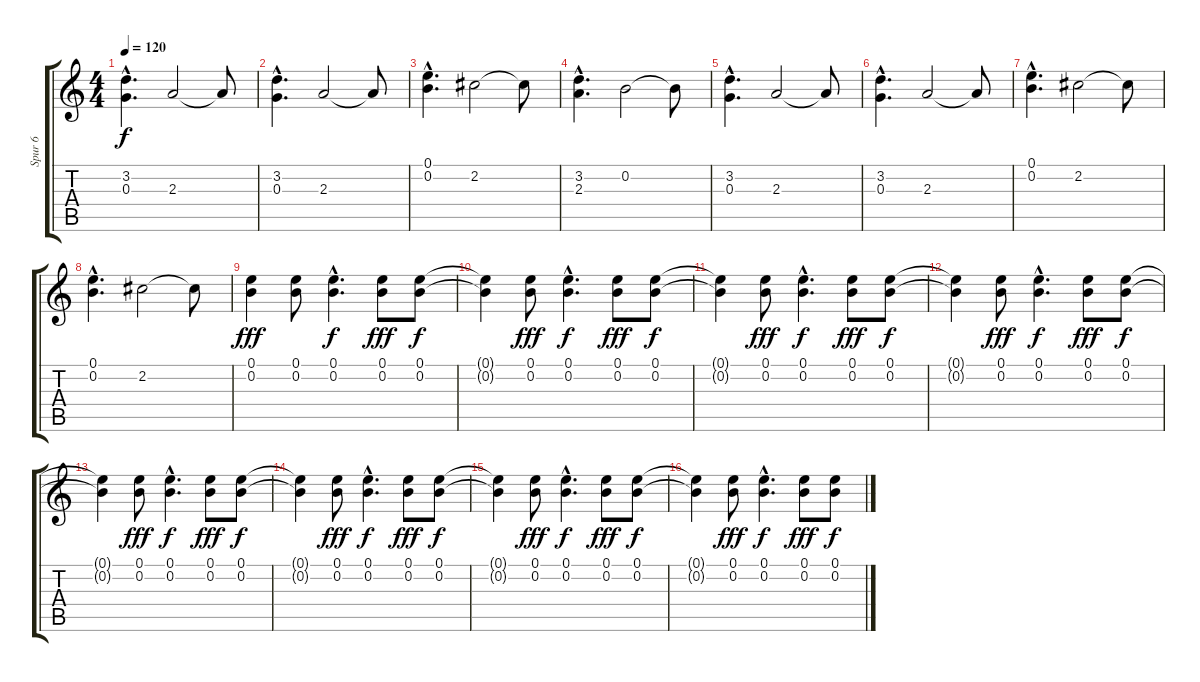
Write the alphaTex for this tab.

\track ("Spur 6" "Spur 6") {instrument electricguitarmuted}
\staff {score tabs}
\tuning (E4 B3 G3 D3 A2 E2) {hide}
\ts (4 4)
\tempo 120
\clef g2
\ks c
(3.2{hac} 0.3{hac}).4{d dy f} 2.3.2 2.3{t}.8 |
(3.2{hac} 0.3{hac}).4{d} 2.3.2 2.3{t}.8 |
(0.1{hac} 0.2{hac}).4{d} 2.2.2 2.2{t}.8 |
(3.2{hac} 2.3{hac}).4{d} 0.2.2 0.2{t}.8 |
(3.2{hac} 0.3{hac}).4{d} 2.3.2 2.3{t}.8 |
(3.2{hac} 0.3{hac}).4{d} 2.3.2 2.3{t}.8 |
(0.1{hac} 0.2{hac}).4{d} 2.2.2 2.2{t}.8 |
(0.1{hac} 0.2{hac}).4{d} 2.2.2 2.2{t}.8 |
(0.1 0.2).4{dy fff balance 16} (0.1 0.2).8 (0.1{hac} 0.2{hac}).4{d dy f} (0.1 0.2).8{dy fff} (0.1 0.2).8{dy f} |
(0.1{t} 0.2{t}).4 (0.1 0.2).8{dy fff} (0.1{hac} 0.2{hac}).4{d dy f} (0.1 0.2).8{dy fff} (0.1 0.2).8{dy f} |
(0.1{t} 0.2{t}).4 (0.1 0.2).8{dy fff} (0.1{hac} 0.2{hac}).4{d dy f} (0.1 0.2).8{dy fff} (0.1 0.2).8{dy f} |
(0.1{t} 0.2{t}).4 (0.1 0.2).8{dy fff} (0.1{hac} 0.2{hac}).4{d dy f} (0.1 0.2).8{dy fff} (0.1 0.2).8{dy f} |
(0.1{t} 0.2{t}).4 (0.1 0.2).8{dy fff} (0.1{hac} 0.2{hac}).4{d dy f} (0.1 0.2).8{dy fff} (0.1 0.2).8{dy f} |
(0.1{t} 0.2{t}).4 (0.1 0.2).8{dy fff} (0.1{hac} 0.2{hac}).4{d dy f} (0.1 0.2).8{dy fff} (0.1 0.2).8{dy f} |
(0.1{t} 0.2{t}).4 (0.1 0.2).8{dy fff} (0.1{hac} 0.2{hac}).4{d dy f} (0.1 0.2).8{dy fff} (0.1 0.2).8{dy f} |
(0.1{t} 0.2{t}).4 (0.1 0.2).8{dy fff} (0.1{hac} 0.2{hac}).4{d dy f} (0.1 0.2).8{dy fff} (0.1 0.2).8{dy f balance 8}
